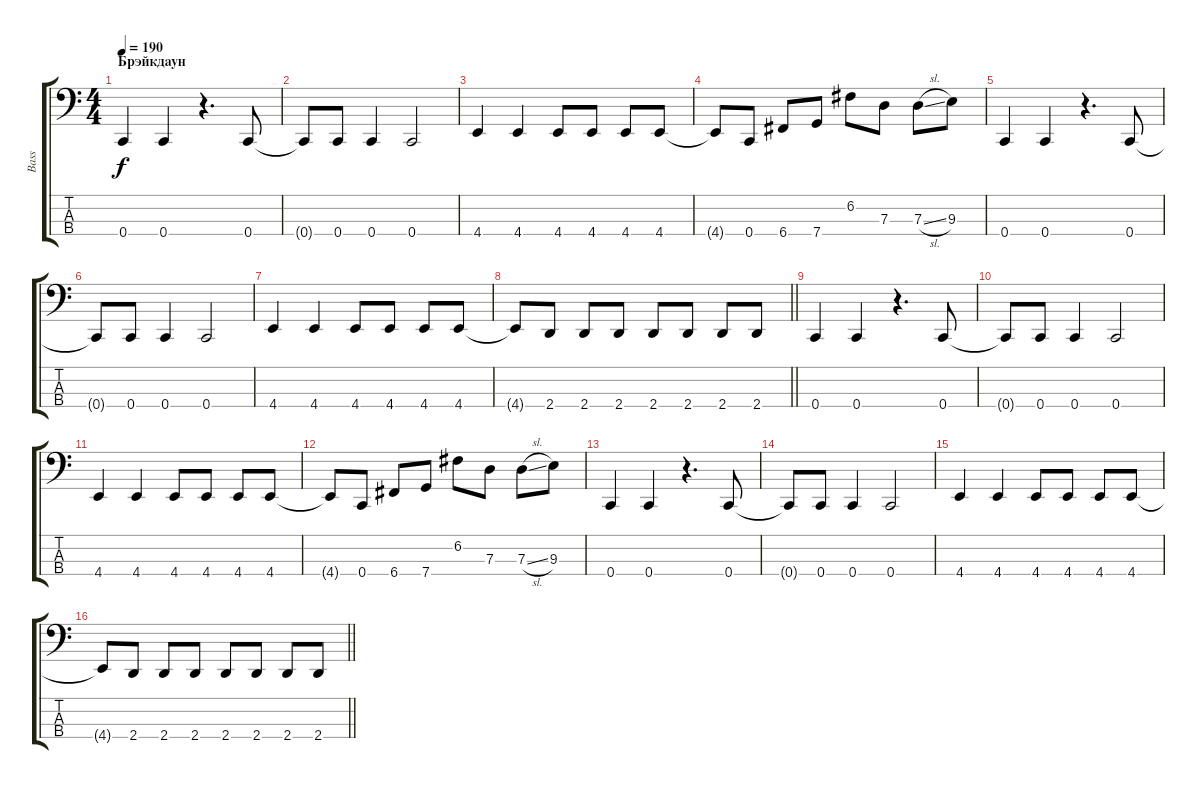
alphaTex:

\track ("Bass" "Bass") {instrument electricbassfinger}
\staff {score tabs}
\tuning (F2 C2 G1 C1) {hide}
\ts (4 4)
\section ("" "Брэйкдаун")
\tempo 190
\clef f4
\ks c
0.4.4{dy f} 0.4.4 r.4{d} 0.4.8 |
0.4{t}.8 0.4.8 0.4.4 0.4.2 |
4.4.4 4.4.4 4.4.8 4.4.8 4.4.8 4.4.8 |
4.4{t}.8 0.4.8 6.4.8 7.4.8 6.2.8 7.3.8 7.3{sl}.8 9.3.8 |
0.4.4 0.4.4 r.4{d} 0.4.8 |
0.4{t}.8 0.4.8 0.4.4 0.4.2 |
4.4.4 4.4.4 4.4.8 4.4.8 4.4.8 4.4.8 |
\barLineRight lightlight
4.4{t}.8 2.4.8 2.4.8 2.4.8 2.4.8 2.4.8 2.4.8 2.4.8 |
0.4.4 0.4.4 r.4{d} 0.4.8 |
0.4{t}.8 0.4.8 0.4.4 0.4.2 |
4.4.4 4.4.4 4.4.8 4.4.8 4.4.8 4.4.8 |
4.4{t}.8 0.4.8 6.4.8 7.4.8 6.2.8 7.3.8 7.3{sl}.8 9.3.8 |
0.4.4 0.4.4 r.4{d} 0.4.8 |
0.4{t}.8 0.4.8 0.4.4 0.4.2 |
4.4.4 4.4.4 4.4.8 4.4.8 4.4.8 4.4.8 |
\barLineRight lightlight
4.4{t}.8 2.4.8 2.4.8 2.4.8 2.4.8 2.4.8 2.4.8 2.4.8
